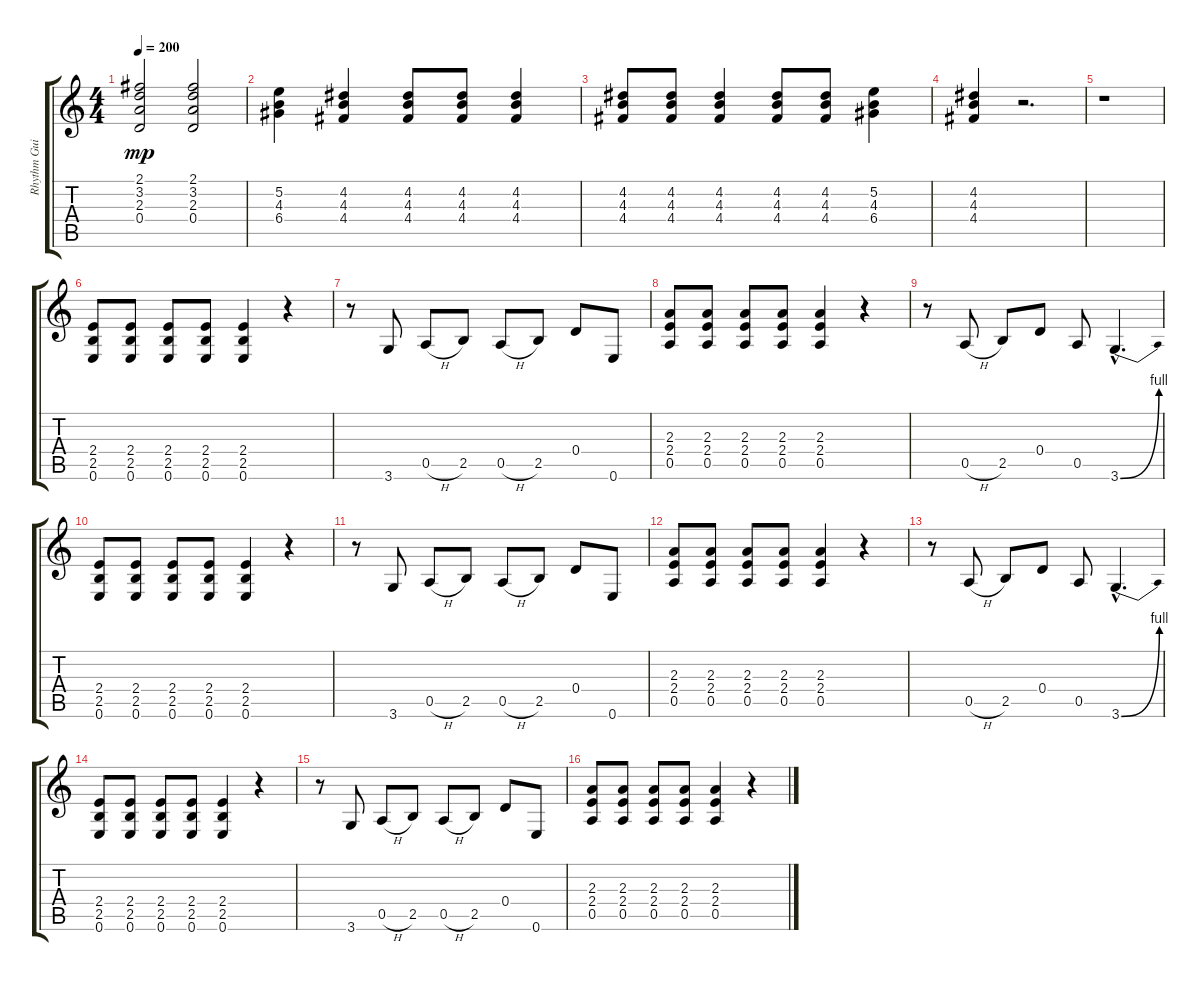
\track ("Rhythm Guitar I" "Rhythm Gui") {instrument overdrivenguitar}
\staff {score tabs}
\tuning (E4 B3 G3 D3 A2 E2) {hide}
\ts (4 4)
\tempo 200
\clef g2
\ks c
(2.1 3.2 2.3 0.4).2{dy mp} (2.1 3.2 2.3 0.4).2 |
(5.2 4.3 6.4).4 (4.2 4.3 4.4).4 (4.2 4.3 4.4).8 (4.2 4.3 4.4).8 (4.2 4.3 4.4).4 |
(4.2 4.3 4.4).8 (4.2 4.3 4.4).8 (4.2 4.3 4.4).4 (4.2 4.3 4.4).8 (4.2 4.3 4.4).8 (5.2 4.3 6.4).4 |
(4.2 4.3 4.4).4 r.2{d} |
r.1 |
(2.4 2.5 0.6).8 (2.4 2.5 0.6).8 (2.4 2.5 0.6).8 (2.4 2.5 0.6).8 (2.4 2.5 0.6).4 r.4 |
r.8 3.6.8 0.5{h}.8 2.5.8 0.5{h}.8 2.5.8 0.4.8 0.6.8 |
(2.3 2.4 0.5).8 (2.3 2.4 0.5).8 (2.3 2.4 0.5).8 (2.3 2.4 0.5).8 (2.3 2.4 0.5).4 r.4 |
r.8 0.5{h}.8 2.5.8 0.4.8 0.5.8 3.6{be (bend 0 0 60 4) hac}.4{d} |
(2.4 2.5 0.6).8 (2.4 2.5 0.6).8 (2.4 2.5 0.6).8 (2.4 2.5 0.6).8 (2.4 2.5 0.6).4 r.4 |
r.8 3.6.8 0.5{h}.8 2.5.8 0.5{h}.8 2.5.8 0.4.8 0.6.8 |
(2.3 2.4 0.5).8 (2.3 2.4 0.5).8 (2.3 2.4 0.5).8 (2.3 2.4 0.5).8 (2.3 2.4 0.5).4 r.4 |
r.8 0.5{h}.8 2.5.8 0.4.8 0.5.8 3.6{be (bend 0 0 60 4) hac}.4{d} |
(2.4 2.5 0.6).8 (2.4 2.5 0.6).8 (2.4 2.5 0.6).8 (2.4 2.5 0.6).8 (2.4 2.5 0.6).4 r.4 |
r.8 3.6.8 0.5{h}.8 2.5.8 0.5{h}.8 2.5.8 0.4.8 0.6.8 |
(2.3 2.4 0.5).8 (2.3 2.4 0.5).8 (2.3 2.4 0.5).8 (2.3 2.4 0.5).8 (2.3 2.4 0.5).4 r.4
